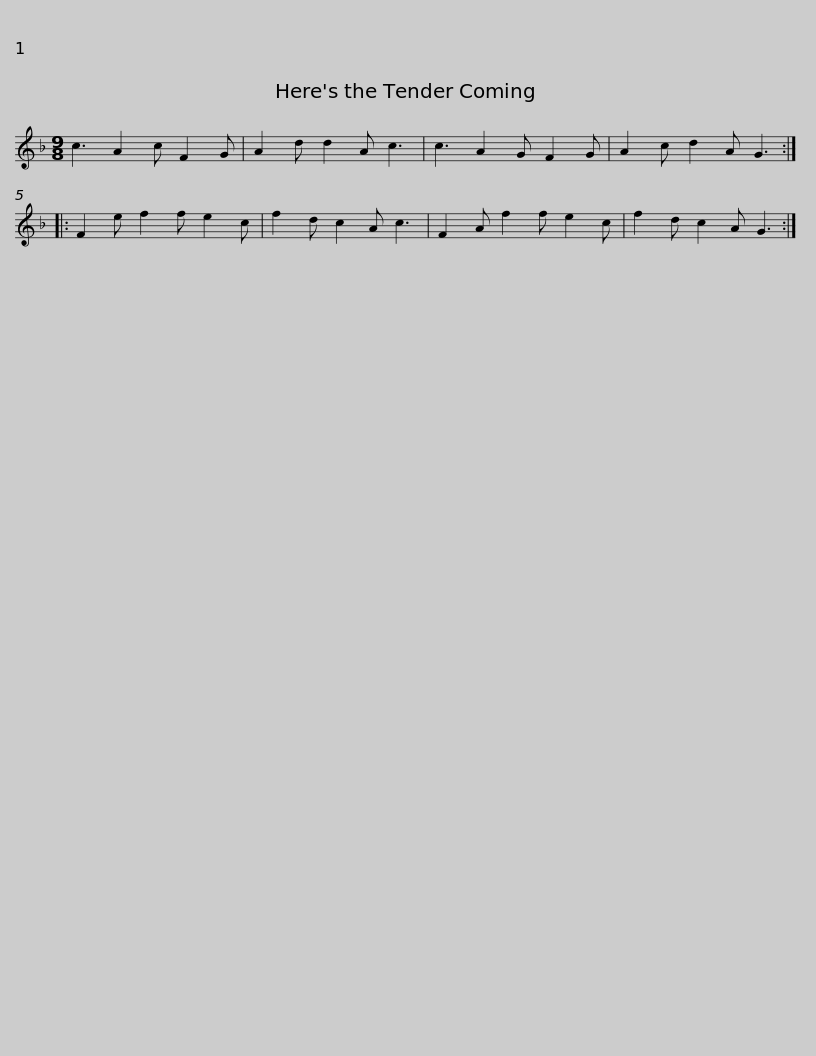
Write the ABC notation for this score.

X:1
L:1/8
M:9/8
I:linebreak $
K:F
V:1 treble
V:1
 c3 A2 c F2 G | A2 d d2 A c3 | c3 A2 G F2 G | A2 c d2 A G3 :: F2 e f2 f e2 c | %5
 f2 d c2 A c3 |$ F2 A f2 f e2 c | f2 d c2 A G3 :| %8
